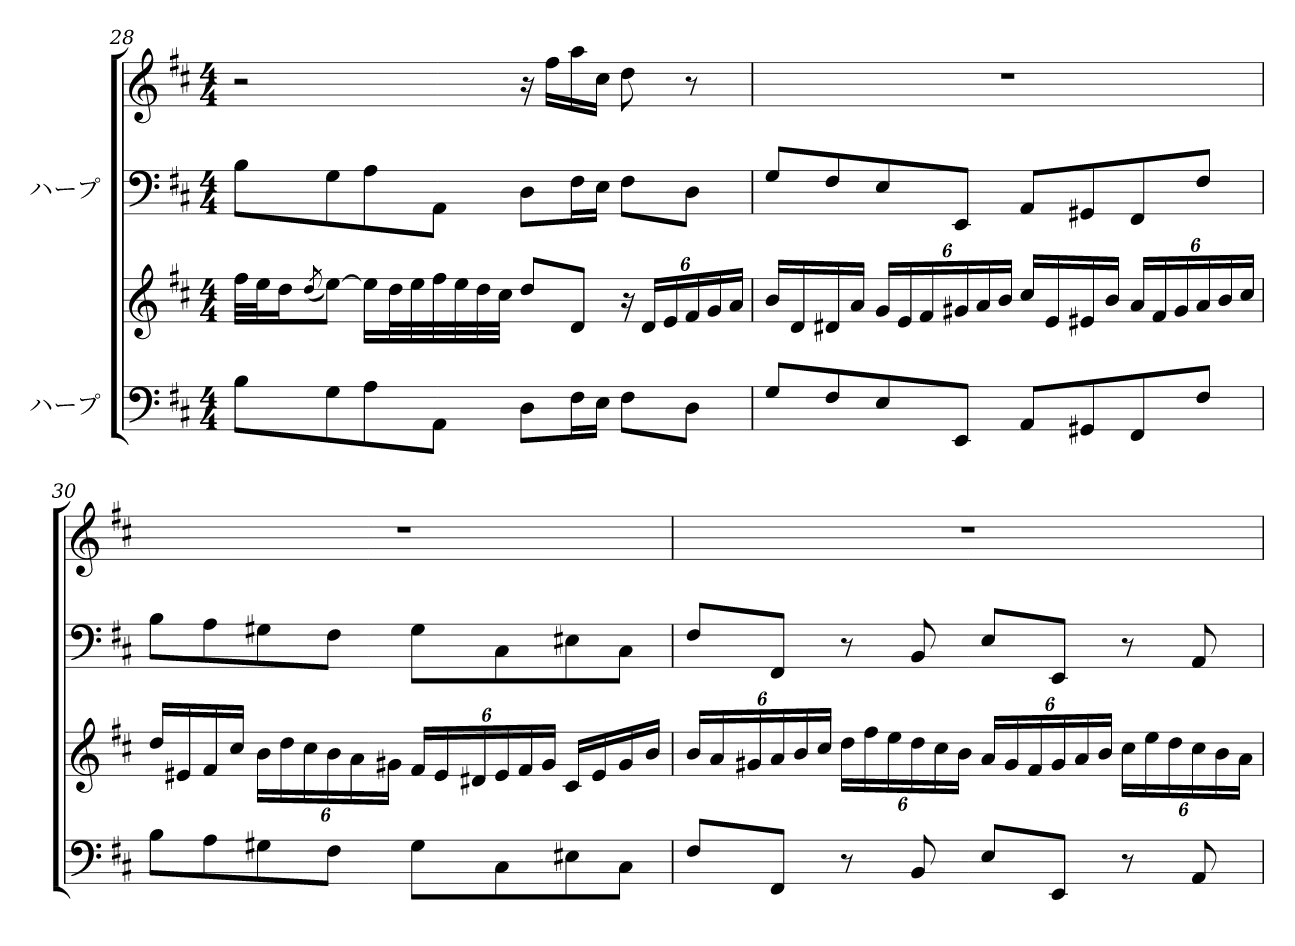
**kern	**kern	**kern	**kern
*part2	*part2	*part1	*part1
*staff4	*staff3	*staff2	*staff1
*I"ハープ	*	*I"ハープ	*
!!LO:PB:g=z
*clefF4	*clefG2	*clefF4	*clefG2
*k[f#c#]	*k[f#c#]	*k[f#c#]	*k[f#c#]
*M4/4	*M4/4	*M4/4	*M4/4
=28	=28	=28	=28
8B\L	32ff#\LLL	8B\L	2r
.	32ee\J	.	.
.	16dd\J	.	.
.	(<8qdd/	.	.
8G\	[8ee\J)	8G\	.
8A\	16ee\LL]	8A\	.
.	32dd\L	.	.
.	32ee\	.	.
8AA\J	32ff#\	8AA\J	.
.	32ee\	.	.
.	32dd\	.	.
.	32cc#\JJJ	.	.
8D\L	8dd/L	8D\L	16r
.	.	.	16ff#\LL
16F#\L	8d/J	16F#\L	16aa\
16E\JJ	.	16E\JJ	16cc#\JJ
*	*Xbrackettup	*	*
8F#\L	24r	8F#\L	8dd\
.	24d/LL	.	.
.	24e/	.	.
8D\J	24f#/	8D\J	8r
.	24g/	.	.
.	24a/JJ	.	.
=29	=29	=29	=29
8G/L	16b/LL	8G/L	1r
.	16d/	.	.
8F#/	16d#X/	8F#/	.
.	16a/JJ	.	.
8E/	24g/LL	8E/	.
.	24e/	.	.
.	24f#/	.	.
8EE/J	24g#X/	8EE/J	.
.	24a/	.	.
.	24b/JJ	.	.
8AA/L	16cc#/LL	8AA/L	.
.	16e/	.	.
8GG#X/	16e#X/	8GG#X/	.
.	16b/JJ	.	.
8FF#/	24a/LL	8FF#/	.
.	24f#/	.	.
.	24g#/	.	.
8F#/J	24a/	8F#/J	.
.	24b/	.	.
.	24cc#/JJ	.	.
!!LO:LB:g=z
=30	=30	=30	=30
8B\L	16dd/LL	8B\L	1r
.	16e#X/	.	.
8A\	16f#/	8A\	.
.	16cc#/JJ	.	.
8G#X\	24b\LL	8G#X\	.
.	24dd\	.	.
.	24cc#\	.	.
8F#\J	24b\	8F#\J	.
.	24a\	.	.
.	24g#X\JJ	.	.
8G#\L	24f#/LL	8G#\L	.
.	24e#/	.	.
.	24d#X/	.	.
8C#\	24e#/	8C#\	.
.	24f#/	.	.
.	24g#/JJ	.	.
8E#X\	16c#/LL	8E#X\	.
.	16e#/	.	.
8C#\J	16g#/	8C#\J	.
.	16b/JJ	.	.
=31	=31	=31	=31
8F#/L	24b/LL	8F#/L	1r
.	24a/	.	.
.	24g#X/	.	.
8FF#/J	24a/	8FF#/J	.
.	24b/	.	.
.	24cc#/JJ	.	.
8r	24dd\LL	8r	.
.	24ff#\	.	.
.	24ee\	.	.
8BB/	24dd\	8BB/	.
.	24cc#\	.	.
.	24b\JJ	.	.
8E/L	24a/LL	8E/L	.
.	24g#/	.	.
.	24f#/	.	.
8EE/J	24g#/	8EE/J	.
.	24a/	.	.
.	24b/JJ	.	.
8r	24cc#\LL	8r	.
.	24ee\	.	.
.	24dd\	.	.
8AA/	24cc#\	8AA/	.
.	24b\	.	.
.	24a\JJ	.	.
=	=	=	=
*-	*-	*-	*-
